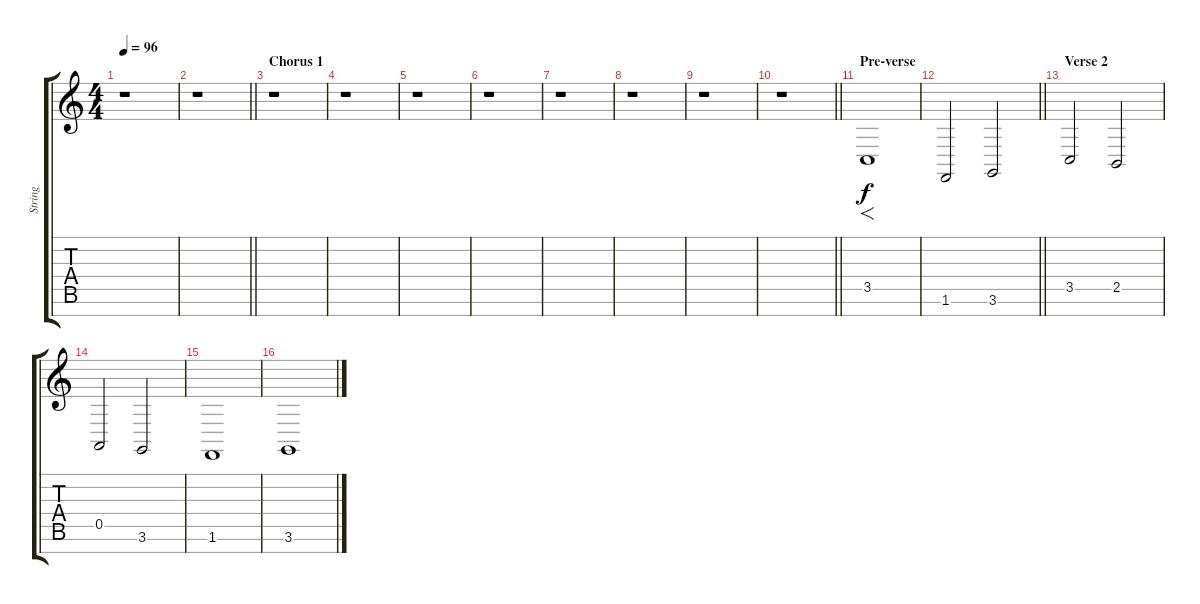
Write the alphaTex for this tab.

\track ("String" "String") {instrument stringensemble1}
\staff {score tabs}
\tuning (E4 B3 G3 D3 A2 E2 B1) {hide}
\ts (4 4)
\tempo 96
\clef g2
\ks c
r.1{dy f} |
\barLineRight lightlight
r.1 |
\section ("" "Chorus 1")
r.1 |
r.1 |
r.1 |
r.1 |
r.1 |
r.1 |
r.1 |
\barLineRight lightlight
r.1 |
\section ("" "Pre-verse")
3.5.1{f} |
\barLineRight lightlight
1.6.2 3.6.2 |
\section ("" "Verse 2")
3.5.2 2.5.2 |
0.5.2 3.6.2 |
1.6.1 |
3.6.1
